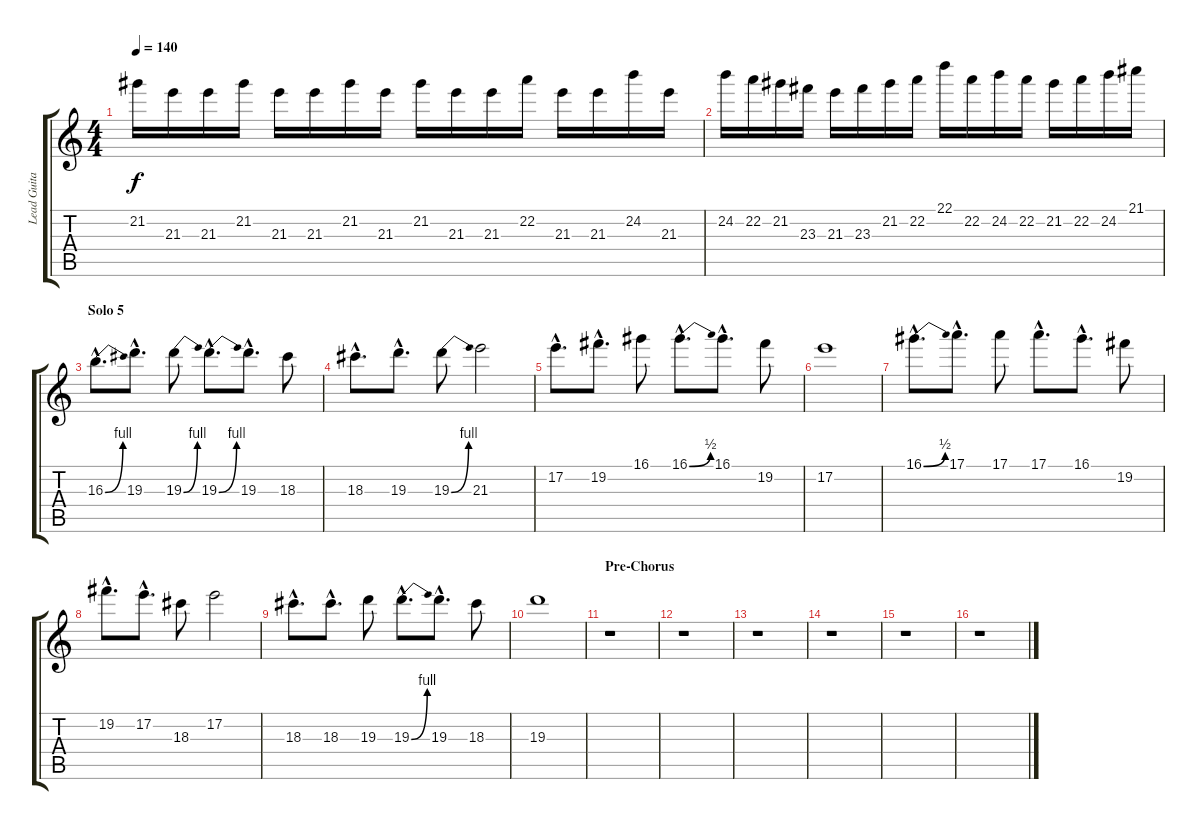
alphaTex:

\track ("Lead Guitar 1" "Lead Guita") {instrument overdrivenguitar}
\staff {score tabs}
\tuning (E4 B3 G3 D3 A2 E2) {hide}
\ts (4 4)
\tempo 140
\clef g2
\ks c
21.2.16{dy f} 21.3.16 21.3.16 21.2.16 21.3.16 21.3.16 21.2.16 21.3.16 21.2.16 21.3.16 21.3.16 22.2.16 21.3.16 21.3.16 24.2.16 21.3.16 |
24.2.16 22.2.16 21.2.16 23.3.16 21.3.16 23.3.16 21.2.16 22.2.16 22.1.16 22.2.16 24.2.16 22.2.16 21.2.16 22.2.16 24.2.16 21.1.16 |
\section ("" "Solo 5")
16.3{be (bend 0 0 60 4) hac}.8{d} 19.3{hac}.8{d} 19.3{be (bend 0 0 60 4)}.8 19.3{be (bend 0 0 60 4) hac}.8{d} 19.3{hac}.8{d} 18.3.8 |
18.3{hac}.8{d} 19.3{hac}.8{d} 19.3{be (bend 0 0 60 4)}.8 21.3.2 |
17.2{hac}.8{d} 19.2{hac}.8{d} 16.1.8 16.1{be (bend 0 0 60 2) hac}.8{d} 16.1{hac}.8{d} 19.2.8 |
17.2.1 |
16.1{be (bend 0 0 60 2) hac}.8{d} 17.1{hac}.8{d} 17.1.8 17.1{hac}.8{d} 16.1{hac}.8{d} 19.2.8 |
19.2{hac}.8{d} 17.2{hac}.8{d} 18.3.8 17.2.2 |
18.3{hac}.8{d} 18.3{hac}.8{d} 19.3.8 19.3{be (bend 0 0 60 4) hac}.8{d} 19.3{hac}.8{d} 18.3.8 |
19.3.1 |
\section ("" "Pre-Chorus")
r.1 |
r.1 |
r.1 |
r.1 |
r.1 |
r.1
